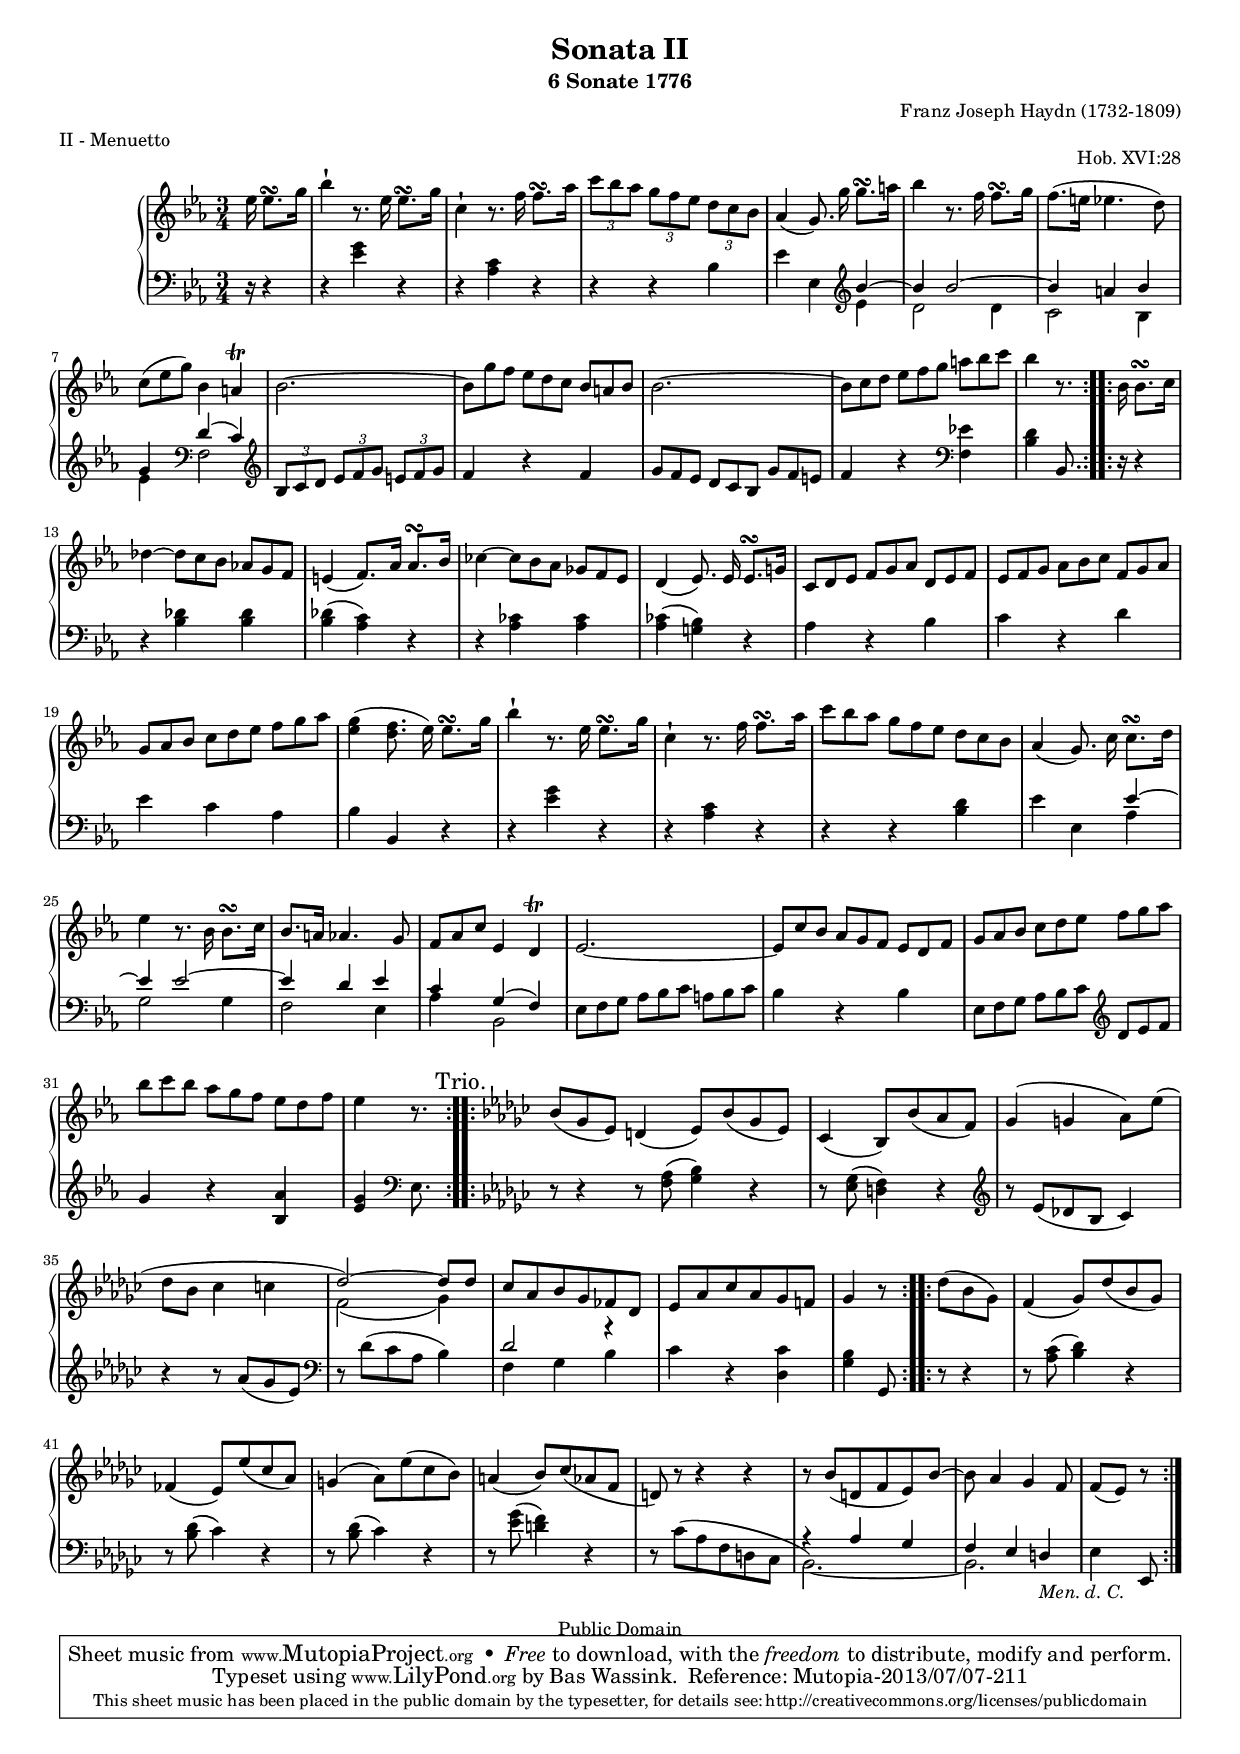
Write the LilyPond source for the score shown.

\version "2.16.1"

#(set-global-staff-size 16)
\include "nederlands.ly"
\header {
  title             = "Sonata II"
  subtitle          = "6 Sonate 1776"
  composer          = "Franz Joseph Haydn (1732-1809)"
  opus              = "Hob. XVI:28"
  meter             = "II - Menuetto"
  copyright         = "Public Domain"
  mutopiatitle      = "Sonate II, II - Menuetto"
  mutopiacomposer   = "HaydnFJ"
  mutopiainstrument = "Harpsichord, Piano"
  date              = "18th Century"
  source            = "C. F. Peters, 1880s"
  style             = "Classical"
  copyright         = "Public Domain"
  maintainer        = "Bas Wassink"
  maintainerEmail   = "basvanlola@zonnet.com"

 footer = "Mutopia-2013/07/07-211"
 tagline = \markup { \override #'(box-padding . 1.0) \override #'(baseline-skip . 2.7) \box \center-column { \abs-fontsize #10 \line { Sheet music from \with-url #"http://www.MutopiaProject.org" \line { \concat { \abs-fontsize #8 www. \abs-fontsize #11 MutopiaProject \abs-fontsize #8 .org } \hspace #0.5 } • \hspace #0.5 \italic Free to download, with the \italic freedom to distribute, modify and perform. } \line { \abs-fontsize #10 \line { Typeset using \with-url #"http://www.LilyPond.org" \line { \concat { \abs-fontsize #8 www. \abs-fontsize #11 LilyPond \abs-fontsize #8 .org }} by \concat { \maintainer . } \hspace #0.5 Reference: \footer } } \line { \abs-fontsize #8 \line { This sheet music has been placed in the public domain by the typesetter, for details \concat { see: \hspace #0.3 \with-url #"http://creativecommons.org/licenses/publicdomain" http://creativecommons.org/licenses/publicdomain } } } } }
}

Global =  {\key es\major \time 3/4 \partial 16*5}
Treble = \clef treble
Bass = \clef bass
TupNrOff = \override TupletNumber #'stencil = ##f

vOne =  \relative c'' {
  \repeat volta 2 {
  es16 es8.\turn g16
  
  bes4-| r8. es,16 es8.\turn g16
  c,4-| r8. f16 f8.\turn as16
  \times 2/3 { c8[ bes as]} \times 2/3 { g[ f es]} \times 2/3 { d[ c bes]}
  \TupNrOff as4 ( g8.)\noBeam g'16 g8.\turn a16
  
  bes4 r8. f16 f8.\turn g16
  f8. ( e16 es4.  d8)
  \times 2/3 { c[ ( es  g)]} bes,4 a\trill
  bes2. ~
  
  \times 2/3 { bes8[ g' f]} \times 2/3 { es[ d c]} \times 2/3 { bes[ a bes]}
  bes2. ~
  \times 2/3{ bes8[ c d]} \times 2/3 { es[ f g]} \times 2/3 { a[ bes c]} 
  bes4 r8.
  }
  
  \repeat volta 2 {
  bes,16 bes8.\turn c16
  
  des4 ~ \times 2/3 { des8[ c bes]} \times 2/3 { as![ g f]}
  e4 ( f8.) as16 as8.\turn bes16
  ces4 ~ \times 2/3 { ces8[ bes as]} \times 2/3 { ges[ f es]}
  d4 ( es8.)\noBeam es16 es8.\turn g!16
  
  \times 2/3 { c,8[ d es]} \times 2/3 { f[ g as]} \times 2/3 { d,[ es f]}
  \times 2/3 { es[ f g]} \times 2/3 { as[ bes c]} \times 2/3 { f,[ g as]}
  \times 2/3 { g[ as bes]} \times 2/3 { c[ d es]} \times 2/3 { f[ g as]}
  <es g >4( <d f>8.\noBeam es16) es8.\turn g16
  
  bes4-| r8. es,16 es8.\turn g16
  c,4-| r8. f16 f8.\turn as16
  \times 2/3 { c8[ bes as]} \times 2/3 { g[ f es]} \times 2/3 { d[ c bes]}
  as4 ( g8.)\noBeam c16 c8.\turn d16
  
  es4 r8. bes16 bes8.\turn c16
  bes8. a16 as4. g8
  \times 2/3 { f[ as c]} es,4 d\trill
  es2. ~
  
  \times 2/3 { es8[ c' bes]} \times 2/3 { as[ g f]} \times 2/3 { es[ d f]}
  \times 2/3 { g[ as bes]} \times 2/3 { c[ d es]} \times 2/3 { f[ g as]}
  \times 2/3 { bes[ c bes]} \times 2/3 { as[ g f]} \times 2/3 { es[ d f]}
  es4 r8.
  }
  
  \repeat volta 2 {
  \set Timing.measurePosition = #(ly:make-moment -3 8)
  \key es\minor \mark "Trio." bes8[( ges  es)]
  
  \slurNeutral d4 ( es8) bes' ( ges  es)
  ces4 ( bes8) bes' ( as  f)
  ges4 ( g  as8) es' (
  des bes ces4 c
  
  <<{\voiceOne des2) ~ des8 des} \new Voice {\voiceTwo f,2( ges4)}>>
  \oneVoice ces8 as bes ges fes des
  es as ces as ges f!
  ges4 r8
  }
  
  \repeat volta 2 {
  des'8[ ( bes  ges)]
  
  f4 ( ges8) des' ( bes  ges)
  fes4 ( es8) es' ( ces  as)
  g4 ( as8) es' ( ces  bes)
  a4 ( bes8) ces ( as f
  
   d8) r r4 r
  r8  bes'[ ( d, f  es) bes'] ~
  bes as4 ges f8
  f8[ ( es)] r
  }
  }

vTwo =  \relative c' {
  r16 r4 

  r4 <es g> r
  r <as, c> r
  r r <bes >4
  es es, \Treble \voiceOne bes'' ~
  
  bes bes2 ~
  bes4 a bes
  g \Bass d ( c) 
  \Treble \oneVoice \times 2/3 { bes8[ c d]} \times 2/3 { es[ f g]} \times 2/3 { e[ f g]}
  
  \TupNrOff f4 r f
  \times 2/3 { g8[ f es]} \times 2/3 { d[ c bes]} \times 2/3 { g'[ f e]}
  f4 r \Bass <f, es'!>
  <bes d> bes,8.
  
  r16 r4
  
  r <bes' des> <bes des>
  <bes des >( <as c>) r
  r <as ces> <as ces>
  <as ces >( <g! bes>) r
  
  as r bes
  c r d
  es c as
  bes bes, r
  
  r <es' g> r
  r <as, c> r
  r r <bes d>
  es es, \voiceOne es'4 ~
  
  es4 es2 ~
  es4 d es
  c g ( f)
  \oneVoice \times 2/3 { es8[ f g]} \times 2/3 { as[ bes c]} \times 2/3 { a[ bes c]}
  
  bes4 r bes
  \times 2/3 { es,8[ f g]} \times 2/3 { as[ bes c]} \Treble \times 2/3 { d[ es f]}
  g4 r <bes, as'>
  <es g> \Bass es,8.
  
  \key es\minor r8 r4
  
  r8 <f as >( <ges bes>4) r
  r8 <es ges >( <d f>4) r
  \Treble r8  es'[ ( des! bes]  ces4)
  r r8  as'[ ( ges  es)]
  
  \Bass r  des[ ( ces as]  bes4)
  \voiceOne des2 r4
  \oneVoice ces4 r <des, ces'>
  <ges bes> ges,8
  
  r8 r4
  
  r8 <as' ces >( <bes des>4) r
  r8 <bes des >(  ces4) r
  r8 <bes des >(  ces4) r
  r8 <es ges >( <d f>4) r
  
  r8  ces[ ( as f d ces]
  \voiceTwo  bes2.) ~
  bes
  \oneVoice es4 es,8
  }
  
vThree =  \relative c' {
  s16 s4
  
  s2. 
  s 
  s
  s2 \voiceTwo es4
  
  d2 d4
  c2 bes4
  es f,2
  s2.
  
  s s s s
  
  s s s s
  
  s s s s
  
  s 
  s 
  s 
  s2 as4
  
  g2 g4
  f2 es4
  as4 bes,2
  s2.
  
  s s s s4 s8.
  
  s4.
  
  s2. s s s
  
  s2.
  f'4 ges bes
  s2.
  s4.
  
  s4.
  
  s2.
  s
  s
  s
  
  s
  \voiceOne r4 as ges
  f es d_ \markup{\italic "Men. d. C."}
  s4.
  }

\score { {
\context PianoStaff <<
  \set PianoStaff.midiInstrument = "bright acoustic"
  \context Staff = "up" <<
    \Global \clef treble
    \context Voice=VoiceI \vOne
  >>
  \context Staff = "down" <<
    \Global \clef bass
    \context Voice=VoiceI \vTwo
    \context Voice=VoiceII \vThree
  >>
>>
}
\layout {}
\midi {}
}

